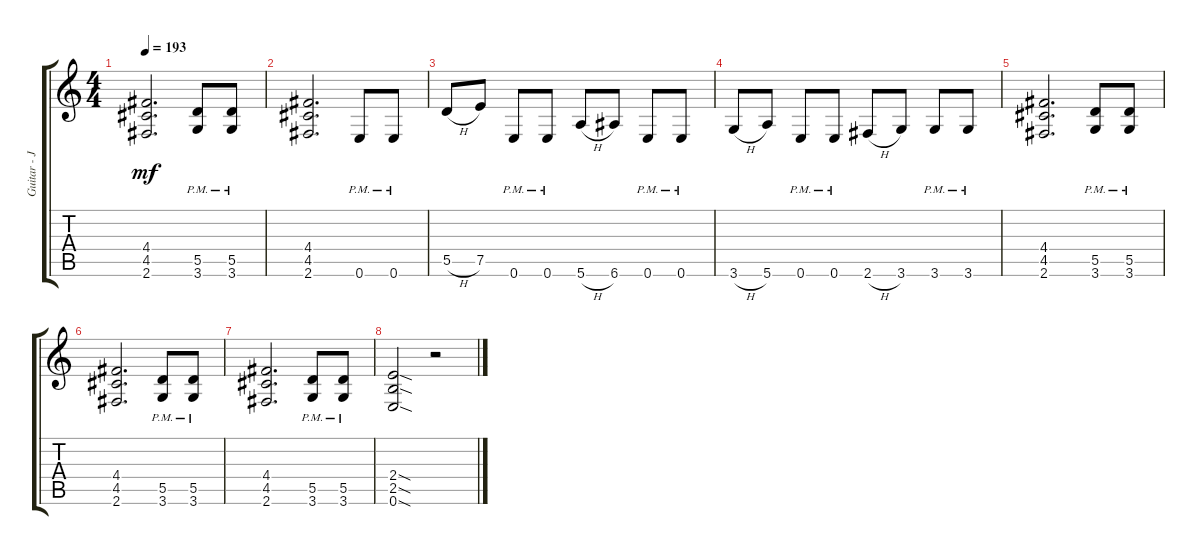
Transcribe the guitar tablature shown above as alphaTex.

\track ("Guitar - James" "Guitar - J") {instrument distortionguitar}
\staff {score tabs}
\tuning (E4 B3 G3 D3 A2 E2) {hide}
\ts (4 4)
\tempo 193
\clef g2
\ks c
(4.4 4.5 2.6).2{d dy mf} (5.5{pm} 3.6{pm}).8 (5.5{pm} 3.6{pm}).8 |
(4.4 4.5 2.6).2{d} 0.6{pm}.8 0.6{pm}.8 |
5.5{h}.8 7.5.8 0.6{pm}.8 0.6{pm}.8 5.6{h}.8 6.6.8 0.6{pm}.8 0.6{pm}.8 |
3.6{h}.8 5.6.8 0.6{pm}.8 0.6{pm}.8 2.6{h}.8 3.6.8 3.6{pm}.8 3.6{pm}.8 |
(4.4 4.5 2.6).2{d} (5.5{pm} 3.6{pm}).8 (5.5{pm} 3.6{pm}).8 |
(4.4 4.5 2.6).2{d} (5.5{pm} 3.6{pm}).8 (5.5{pm} 3.6{pm}).8 |
(4.4 4.5 2.6).2{d} (5.5{pm} 3.6{pm}).8 (5.5{pm} 3.6{pm}).8 |
(2.4{sod} 2.5{sod} 0.6{sod}).2 r.2
